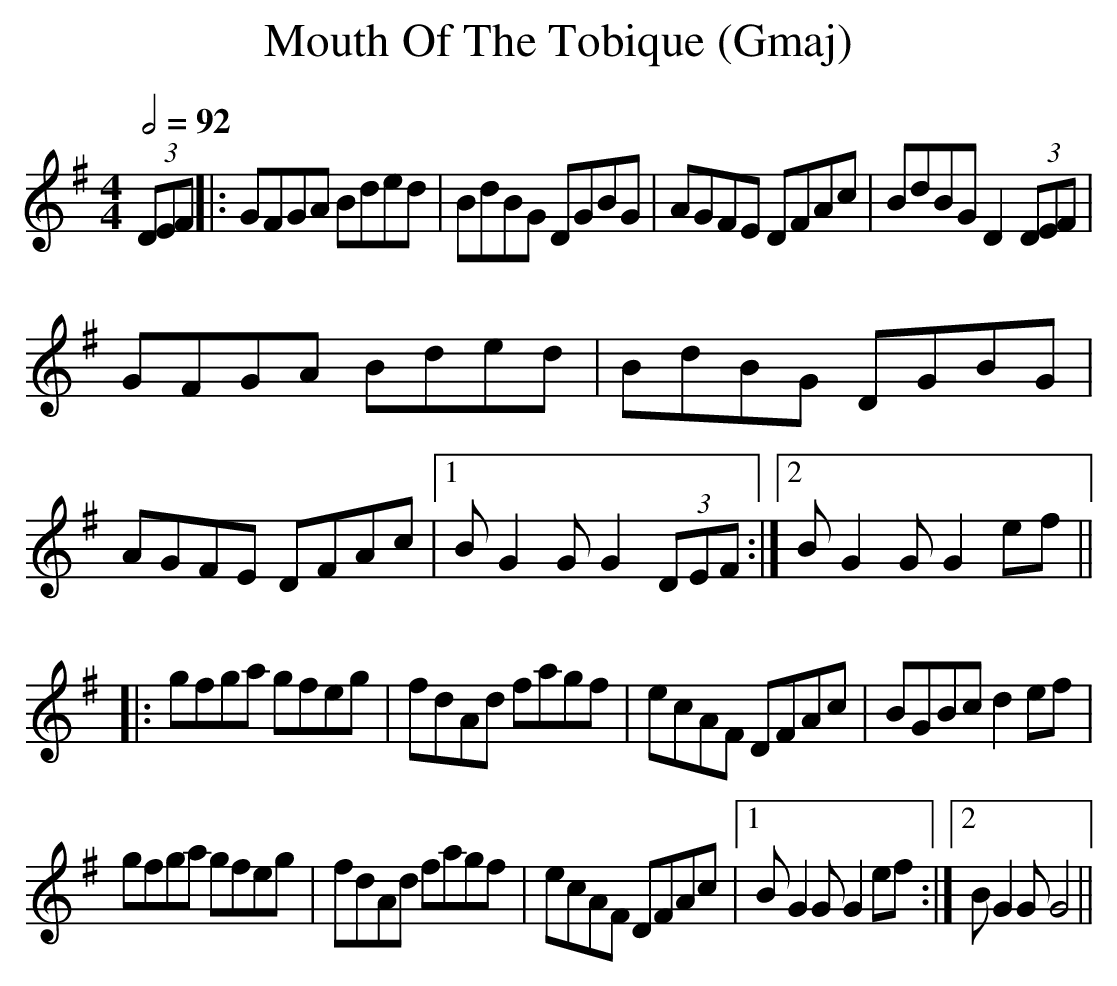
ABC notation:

X:1
T:Mouth Of The Tobique (Gmaj)
Q:1/2=92
M:4/4
L:1/8
K:Gmaj
(3DEF|:GFGA Bded|BdBG DGBG|AGFE DFAc|BdBG D2 (3DEF|
GFGA Bded|BdBG DGBG|AGFE DFAc|1BG2G G2 (3DEF:|2BG2G G2ef||
|:gfga gfeg|fdAd fagf|ecAF DFAc|BGBc d2ef|
gfga gfeg|fdAd fagf|ecAF DFAc|1BG2G G2ef:|2BG2G G4||
